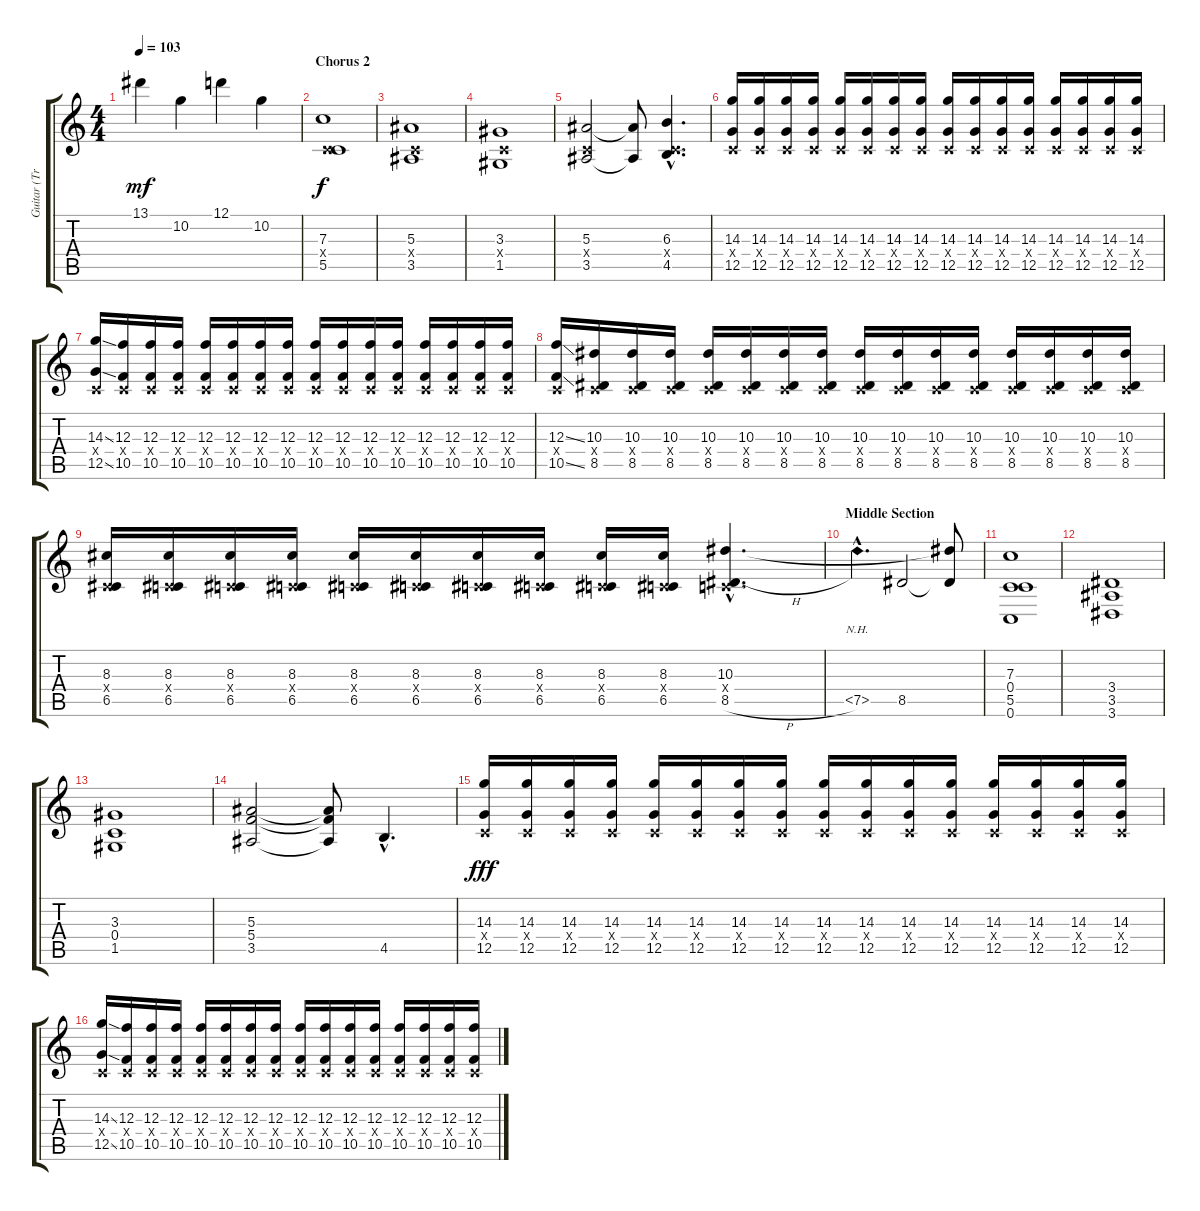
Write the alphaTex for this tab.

\track ("Guitar (Tripp Rex Eisen)" "Guitar (Tr") {instrument overdrivenguitar}
\staff {score tabs}
\tuning (D4 A3 F3 C3 G2 C2) {hide}
\ts (4 4)
\tempo 103
\clef g2
\ks c
13.1.4{dy mf} 10.2.4 12.1.4 10.2.4 |
\section ("" "Chorus 2")
(7.3 0.4{x} 5.5).1{dy f} |
(5.3 0.4{x} 3.5).1 |
(3.3 0.4{x} 1.5).1 |
(5.3 0.4{x} 3.5).2 (5.3{t} 3.5{t}).8 (6.3{hac} 0.4{hac x} 4.5{hac}).4{d} |
(14.3 0.4{x} 12.5).16 (14.3 0.4{x} 12.5).16 (14.3 0.4{x} 12.5).16 (14.3 0.4{x} 12.5).16 (14.3 0.4{x} 12.5).16 (14.3 0.4{x} 12.5).16 (14.3 0.4{x} 12.5).16 (14.3 0.4{x} 12.5).16 (14.3 0.4{x} 12.5).16 (14.3 0.4{x} 12.5).16 (14.3 0.4{x} 12.5).16 (14.3 0.4{x} 12.5).16 (14.3 0.4{x} 12.5).16 (14.3 0.4{x} 12.5).16 (14.3 0.4{x} 12.5).16 (14.3 0.4{x} 12.5).16 |
(14.3{ss} 0.4{x} 12.5{ss}).16 (12.3 0.4{x} 10.5).16 (12.3 0.4{x} 10.5).16 (12.3 0.4{x} 10.5).16 (12.3 0.4{x} 10.5).16 (12.3 0.4{x} 10.5).16 (12.3 0.4{x} 10.5).16 (12.3 0.4{x} 10.5).16 (12.3 0.4{x} 10.5).16 (12.3 0.4{x} 10.5).16 (12.3 0.4{x} 10.5).16 (12.3 0.4{x} 10.5).16 (12.3 0.4{x} 10.5).16 (12.3 0.4{x} 10.5).16 (12.3 0.4{x} 10.5).16 (12.3 0.4{x} 10.5).16 |
(12.3{ss} 0.4{x} 10.5{ss}).16 (10.3 0.4{x} 8.5).16 (10.3 0.4{x} 8.5).16 (10.3 0.4{x} 8.5).16 (10.3 0.4{x} 8.5).16 (10.3 0.4{x} 8.5).16 (10.3 0.4{x} 8.5).16 (10.3 0.4{x} 8.5).16 (10.3 0.4{x} 8.5).16 (10.3 0.4{x} 8.5).16 (10.3 0.4{x} 8.5).16 (10.3 0.4{x} 8.5).16 (10.3 0.4{x} 8.5).16 (10.3 0.4{x} 8.5).16 (10.3 0.4{x} 8.5).16 (10.3 0.4{x} 8.5).16 |
(8.3 0.4{x} 6.5).16 (8.3 0.4{x} 6.5).16 (8.3 0.4{x} 6.5).16 (8.3 0.4{x} 6.5).16 (8.3 0.4{x} 6.5).16 (8.3 0.4{x} 6.5).16 (8.3 0.4{x} 6.5).16 (8.3 0.4{x} 6.5).16 (8.3 0.4{x} 6.5).16 (8.3 0.4{x} 6.5).16 (10.3{hac} 0.4{hac x} 8.5{h hac}).4{d} |
\section ("" "Middle Section")
7.5{nh hac}.4{d} 8.5.2 (10.3{t} 8.5{t}).8 |
(7.3 0.4 5.5 0.6).1 |
(3.4 3.5 3.6).1 |
(3.3 0.4 1.5).1 |
(5.3 5.4 3.5).2 (5.3{t} 5.4{t} 3.5{t}).8 4.5{hac}.4{d} |
(14.3 0.4{x} 12.5).16{dy fff} (14.3 0.4{x} 12.5).16 (14.3 0.4{x} 12.5).16 (14.3 0.4{x} 12.5).16 (14.3 0.4{x} 12.5).16 (14.3 0.4{x} 12.5).16 (14.3 0.4{x} 12.5).16 (14.3 0.4{x} 12.5).16 (14.3 0.4{x} 12.5).16 (14.3 0.4{x} 12.5).16 (14.3 0.4{x} 12.5).16 (14.3 0.4{x} 12.5).16 (14.3 0.4{x} 12.5).16 (14.3 0.4{x} 12.5).16 (14.3 0.4{x} 12.5).16 (14.3 0.4{x} 12.5).16 |
(14.3{ss} 0.4{x} 12.5{ss}).16 (12.3 0.4{x} 10.5).16 (12.3 0.4{x} 10.5).16 (12.3 0.4{x} 10.5).16 (12.3 0.4{x} 10.5).16 (12.3 0.4{x} 10.5).16 (12.3 0.4{x} 10.5).16 (12.3 0.4{x} 10.5).16 (12.3 0.4{x} 10.5).16 (12.3 0.4{x} 10.5).16 (12.3 0.4{x} 10.5).16 (12.3 0.4{x} 10.5).16 (12.3 0.4{x} 10.5).16 (12.3 0.4{x} 10.5).16 (12.3 0.4{x} 10.5).16 (12.3 0.4{x} 10.5).16
